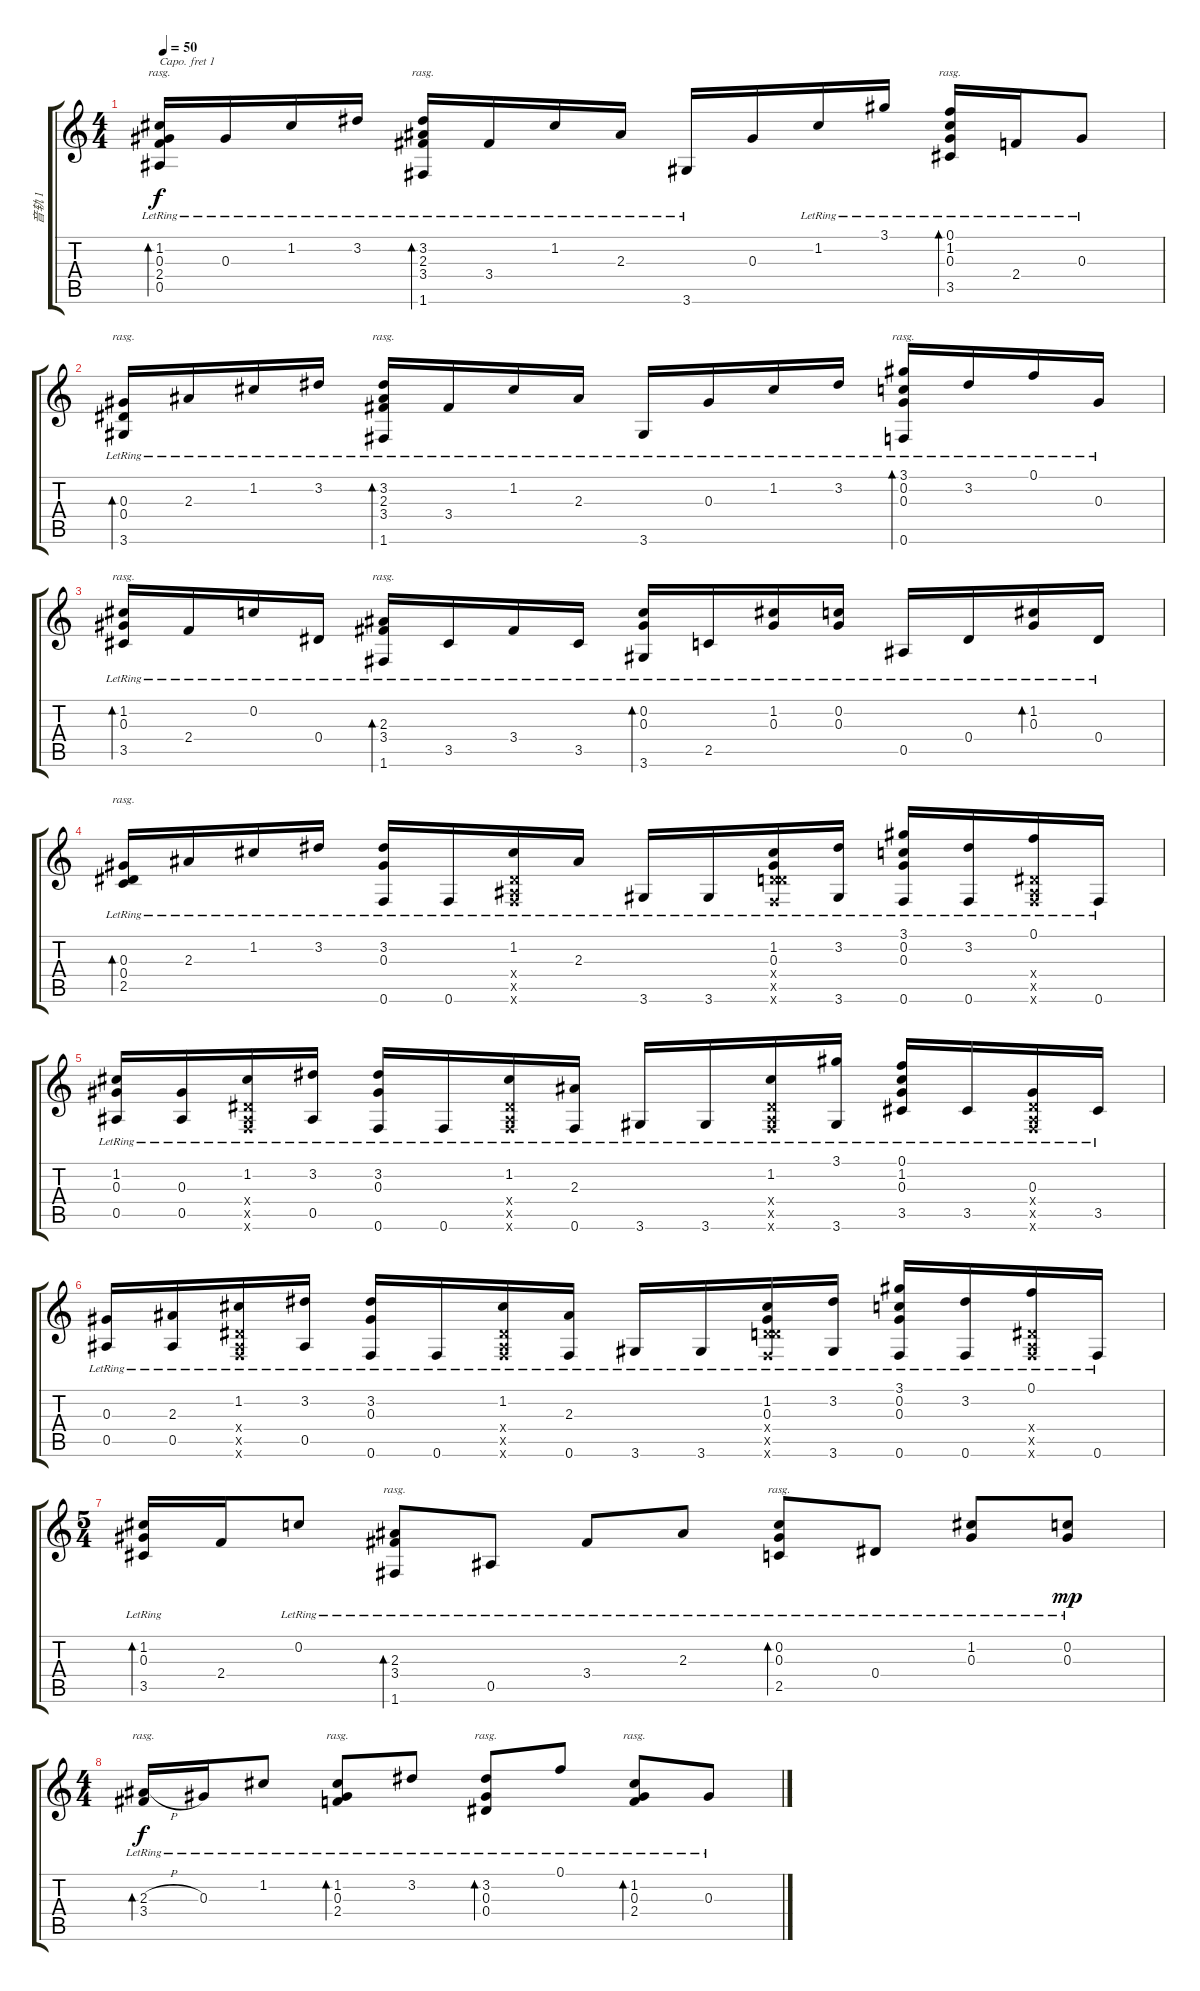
\track ("音轨 1" "音轨 1") {instrument acousticguitarnylon}
\staff {score tabs}
\capo 1
\tuning (E4 B3 G3 D3 A2 E2) {hide}
\ts (4 4)
\tempo 50
\clef g2
\ks c
(1.2{lr} 0.3{lr} 2.4{lr} 0.5{lr}).16{bd 480 rasg ii dy f} 0.3{lr}.16 1.2{lr}.16 3.2{lr}.16 (3.2{lr} 2.3{lr} 3.4{lr} 1.6{lr}).16{bd 480 rasg ii} 3.4{lr}.16 1.2{lr}.16 2.3{lr}.16 3.6{lr}.16 0.3.16 1.2{lr}.16 3.1{lr}.16 (0.1{lr} 1.2{lr} 0.3{lr} 3.5{lr}).16{bd 480 rasg ii} 2.4{lr}.16 0.3{lr}.8 |
(0.3{lr} 0.4{lr} 3.6{lr}).16{bd 480 rasg ii} 2.3{lr}.16 1.2{lr}.16 3.2{lr}.16 (3.2{lr} 2.3{lr} 3.4{lr} 1.6{lr}).16{bd 480 rasg ii} 3.4{lr}.16 1.2{lr}.16 2.3{lr}.16 3.6{lr}.16 0.3{lr}.16 1.2{lr}.16 3.2{lr}.16 (3.1{lr} 0.2{lr} 0.3{lr} 0.6{lr}).16{bd 480 rasg ii} 3.2{lr}.16 0.1{lr}.16 0.3{lr}.16 |
(1.2{lr} 0.3{lr} 3.5{lr}).16{bd 480 rasg ii} 2.4{lr}.16 0.2{lr}.16 0.4{lr}.16 (2.3{lr} 3.4{lr} 1.6{lr}).16{bd 480 rasg ii} 3.5{lr}.16 3.4{lr}.16 3.5{lr}.16 (0.2{lr} 0.3{lr} 3.6{lr}).16{bd 480} 2.5{lr}.16 (1.2{lr} 0.3{lr}).16 (0.2{lr} 0.3{lr}).16 0.5{lr}.16 0.4{lr}.16 (1.2{lr} 0.3{lr}).16{bd 480} 0.4{lr}.16 |
(0.3{lr} 0.4{lr} 2.5{lr}).16{bd 480 rasg ii} 2.3{lr}.16 1.2{lr}.16 3.2{lr}.16 (3.2{lr} 0.3{lr} 0.6{lr}).16 0.6{lr}.16 (1.2{lr} 0.4{x} 0.5{x} 0.6{x}).16 2.3{lr}.16 3.6{lr}.16 3.6{lr}.16 (1.2{lr} 0.3{lr} 0.4{x} 4.5{x} 0.6{x}).16 (3.2{lr} 3.6{lr}).16 (3.1{lr} 0.2{lr} 0.3{lr} 0.6{lr}).16 (3.2{lr} 0.6{lr}).16 (0.1{lr} 0.4{x} 0.5{x} 0.6{x}).16 0.6{lr}.16 |
(1.2{lr} 0.3{lr} 0.5{lr}).16 (0.3 0.5{lr}).16 (1.2{lr} 0.4{x} 0.5{x} 0.6{x}).16 (3.2{lr} 0.5{lr}).16 (3.2{lr} 0.3{lr} 0.6{lr}).16 0.6{lr}.16 (1.2{lr} 0.4{x} 0.5{x} 0.6{x}).16 (2.3 0.6{lr}).16 3.6{lr}.16 3.6{lr}.16 (1.2{lr} 0.4{x} 0.5{x} 0.6{x}).16 (3.1{lr} 3.6{lr}).16 (0.1{lr} 1.2{lr} 0.3{lr} 3.5{lr}).16 3.5{lr}.16 (0.3{lr} 0.4{x} 0.5{x} 0.6{x}).16 3.5{lr}.16 |
(0.3{lr} 0.5{lr}).16 (2.3{lr} 0.5{lr}).16 (1.2{lr} 0.4{x} 0.5{x} 0.6{x}).16 (3.2{lr} 0.5{lr}).16 (3.2{lr} 0.3{lr} 0.6{lr}).16 0.6{lr}.16 (1.2{lr} 0.4{x} 0.5{x} 0.6{x}).16 (2.3 0.6{lr}).16 3.6{lr}.16 3.6{lr}.16 (1.2{lr} 0.3{lr} 0.4{x} 4.5{x} 0.6{x}).16 (3.2{lr} 3.6{lr}).16 (3.1{lr} 0.2{lr} 0.3{lr} 0.6{lr}).16 (3.2{lr} 0.6{lr}).16 (0.1{lr} 0.4{x} 0.5{x} 0.6{x}).16 0.6{lr}.16 |
\ts (5 4)
(1.2{lr} 0.3{lr} 3.5{lr}).16{bd 480} 2.4.16 0.2{lr}.8 (2.3{lr} 3.4{lr} 1.6{lr}).8{bd 480 rasg ii} 0.5{lr}.8 3.4{lr}.8 2.3{lr}.8 (0.2{lr} 0.3{lr} 2.5{lr}).8{bd 240 rasg ii} 0.4{lr}.8 (1.2{lr} 0.3{lr}).8 (0.2{lr} 0.3{lr}).8{dy mp} |
\ts (4 4)
(2.3{h lr} 3.4{lr}).16{bd 480 rasg ii dy f} 0.3{lr}.16 1.2{lr}.8 (1.2{lr} 0.3{lr} 2.4{lr}).8{bd 480 rasg ii} 3.2{lr}.8 (3.2{lr} 0.3{lr} 0.4{lr}).8{bd 480 rasg ii} 0.1{lr}.8 (1.2{lr} 0.3{lr} 2.4{lr}).8{bd 480 rasg ii} 0.3{lr}.8
